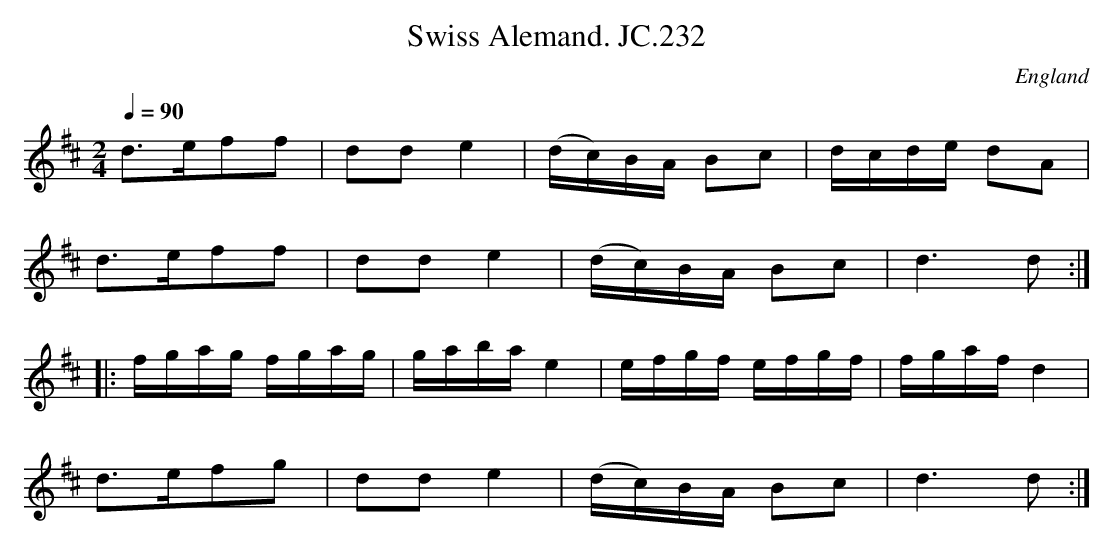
X:1
T:Swiss Alemand. JC.232
L:1/16
M:2/4
O:England
Q:1/4=90
K:D
d3ef2f2|\
d2d2e4|(dc)BA B2c2|dcde d2A2|!
d3ef2f2|d2d2e4|(dc)BA B2c2|d6d2:|!
|:fgag fgag|gabae4|efgf efgf|fgafd4|!
d3ef2g2|d2d2e4|(dc)BA B2c2|d6d2:|
